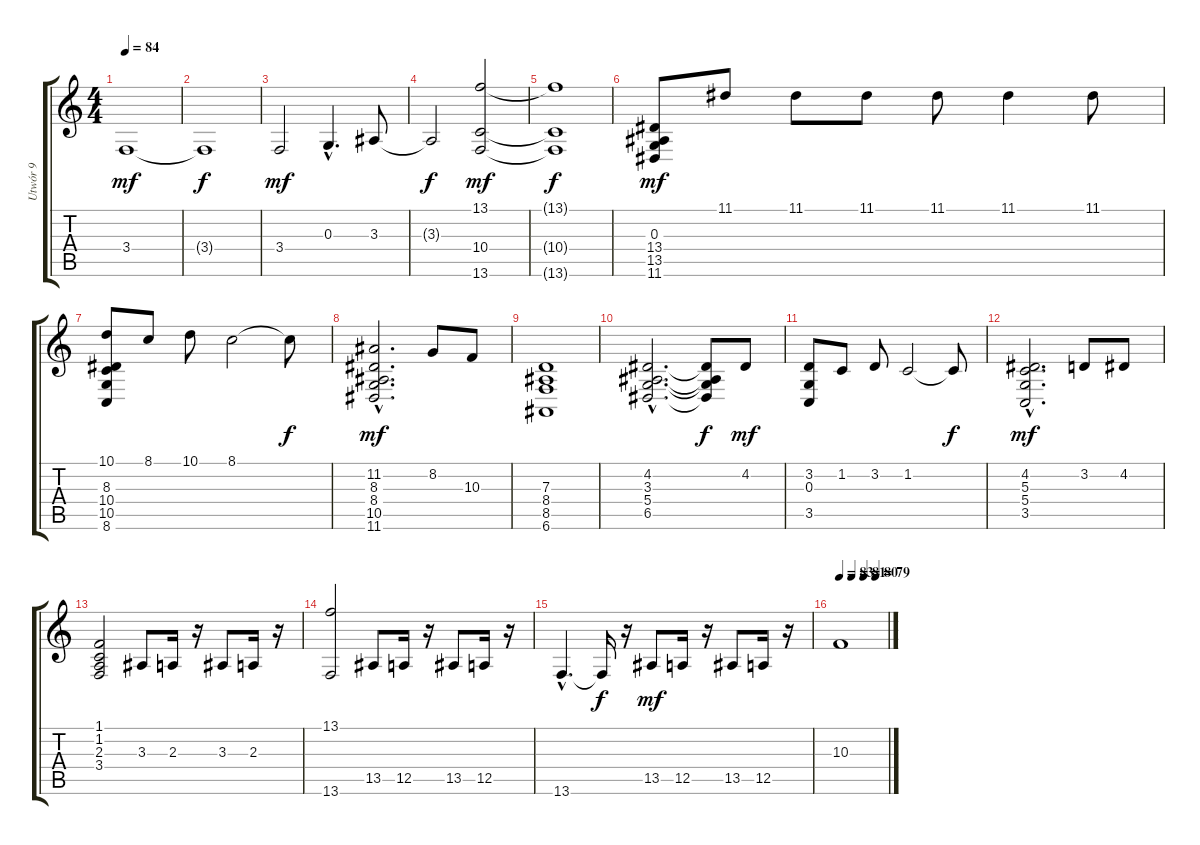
\track ("Utwór 9" "Utwór 9") {instrument stringensemble1}
\staff {score tabs}
\tuning (E4 B3 G3 D3 A2 E2) {hide}
\ts (4 4)
\tempo 84
\clef g2
\ks c
3.4.1{dy mf} |
3.4{t}.1{dy f} |
3.4.2{dy mf} 0.3{hac}.4{d} 3.3.8 |
3.3{t}.2{dy f} (13.1 10.4 13.6).2{dy mf} |
(13.1{t} 10.4{t} 13.6{t}).1{dy f} |
(0.3 13.4 13.5 11.6).8{dy mf} 11.1.8 11.1.8 11.1.8 11.1.8 11.1.4 11.1.8 |
(10.1 8.3 10.4 10.5 8.6).8 8.1.8 10.1.8 8.1.2 8.1{t}.8{dy f} |
(11.2{hac} 8.3{hac} 8.4{hac} 10.5{hac} 11.6{hac}).2{d dy mf} 8.2.8 10.3.8 |
(7.3 8.4 8.5 6.6).1 |
(4.2{hac} 3.3{hac} 5.4{hac} 6.5{hac}).2{d} (4.2{t} 3.3{t} 5.4{t} 6.5{t}).8{dy f} 4.2.8{dy mf} |
(3.2 0.3 3.5).8 1.2.8 3.2.8 1.2.2 1.2{t}.8{dy f} |
(4.2{hac} 5.3{hac} 5.4{hac} 3.5{hac}).2{d dy mf} 3.2.8 4.2.8 |
(1.1 1.2 2.3 3.4).2 3.3.8 2.3.16 r.16 3.3.8 2.3.16 r.16 |
(13.1 13.6).2 13.5.8 12.5.16 r.16 13.5.8 12.5.16 r.16 |
13.6{hac}.4{d} 13.6{t}.16{dy f} r.16 13.5.8{dy mf} 12.5.16 r.16 13.5.8 12.5.16 r.16 |
\tempo 83
\tempo (81 0.2604166666666667)
\tempo (80 0.5104166666666666)
\tempo (79 0.7604166666666666)
10.3.1
